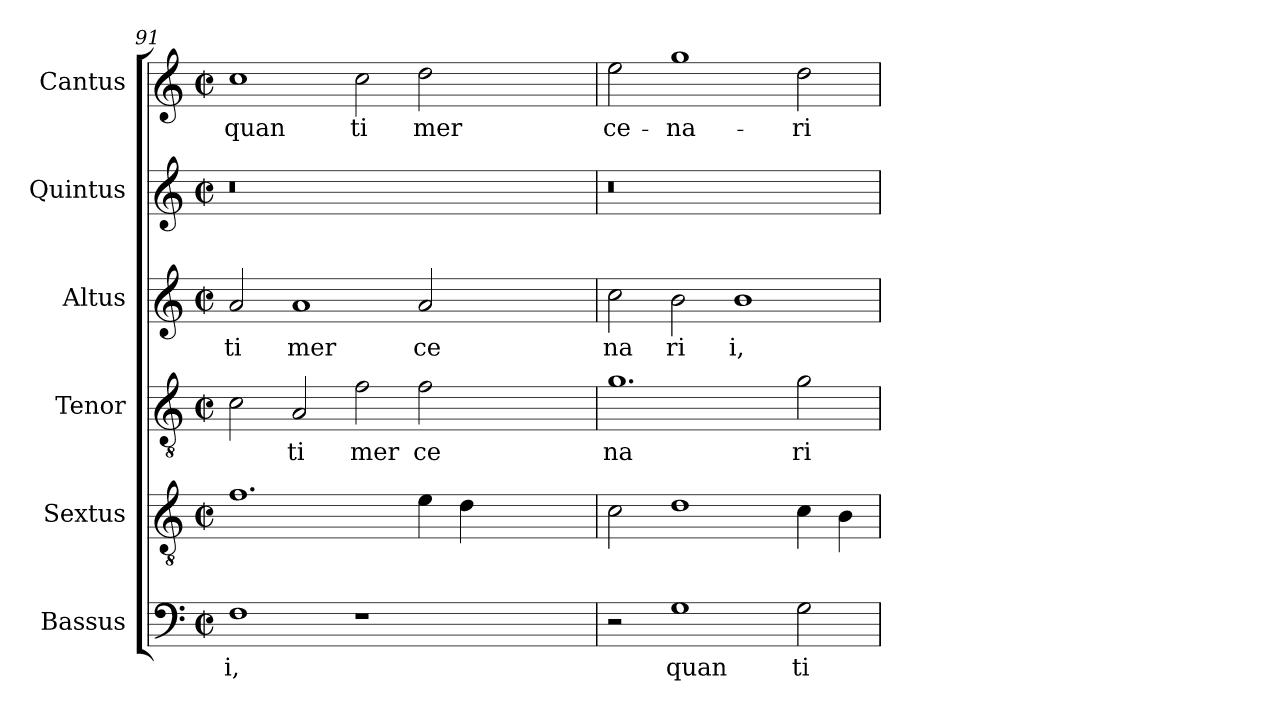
**kern	**text	**kern	**kern	**text	**kern	**text	**kern	**kern	**text
*part6	*part6	*part5	*part4	*part4	*part3	*part3	*part2	*part1	*part1
*staff6	*staff6	*staff5	*staff4	*staff4	*staff3	*staff3	*staff2	*staff1	*staff1
*I"Bassus	*	*I"Sextus	*I"Tenor	*	*I"Altus	*	*I"Quintus	*I"Cantus	*
*clefF4	*	*clefGv2	*clefGv2	*	*clefG2	*	*clefG2	*clefG2	*
*M2/2	*	*M2/2	*M2/2	*	*M2/2	*	*M2/2	*M2/2	*
*met(c|)	*	*met(c|)	*met(c|)	*	*met(c|)	*	*met(c|)	*met(c|)	*
=91	=91	=91	=91	=91	=91	=91	=91	=91	=91
!	!LO:LY:b:cj	!	!	!	!	!LO:LY:b:cj	!	!	!LO:LY:b:cj
1F	-i,	1.f	2c\	.	2a/	ti	0r	1cc	quan
!	!	!	!	!LO:LY:b:cj	!	!LO:LY:b:cj	!	!	!
.	.	.	2A/	ti	1a	mer	.	.	.
!LO:N:vis=1	!	!	!	!LO:LY:b:cj	!	!	!	!	!LO:LY:b:cj
0r	.	.	2f\	mer	.	.	.	2cc\	ti
!	!	!	!	!LO:LY:b:cj	!	!LO:LY:b:cj	!	!	!LO:LY:b:cj
.	.	4e\	2f\	ce	2a/	ce	.	2dd\	mer
.	.	4d\	.	.	.	.	.	.	.
.	.	1ryy	1ryy	.	1ryy	.	1ryy	1ryy	.
!!LO:PB:g=z
=92	=92	=92	=92	=92	=92	=92	=92	=92	=92
!	!	!	!	!LO:LY:b:cj	!	!LO:LY:b:cj	!	!	!LO:LY:b:cj
2r	.	2c\	1.g	na	2cc\	na	0r	2ee\	ce-
!	!LO:LY:b:cj	!	!	!	!	!LO:LY:b:cj	!	!	!LO:LY:b:cj
1G	quan	1d	.	.	2b\	ri	.	1gg	-na-
!	!	!	!	!	!	!LO:LY:b:cj	!	!	!
.	.	.	.	.	1b	i,	.	.	.
!	!LO:LY:b:cj	!	!	!LO:LY:b:cj	!	!	!	!	!LO:LY:b:cj
2G\	ti	4c\	2g\	ri	.	.	.	2dd\	-ri-
.	.	4B\	.	.	.	.	.	.	.
=	=	=	=	=	=	=	=	=	=
*-	*-	*-	*-	*-	*-	*-	*-	*-	*-
